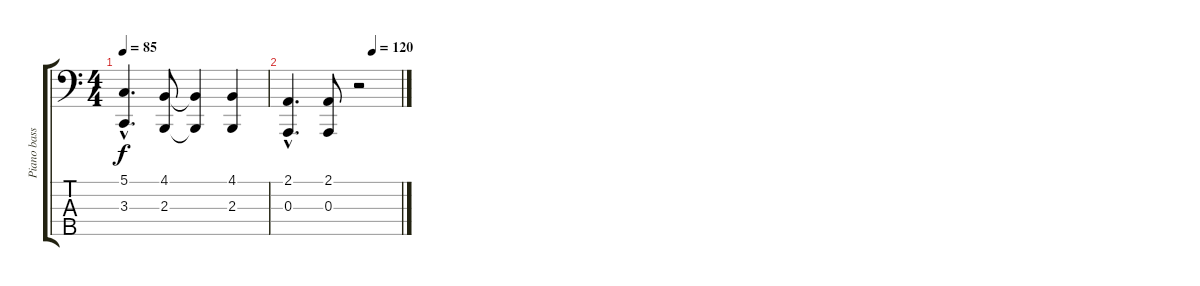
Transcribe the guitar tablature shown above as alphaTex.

\track ("Piano bass" "Piano bass") {instrument brightacousticpiano}
\staff {score tabs}
\tuning (G2 D2 A1 E1 B0) {hide}
\ts (4 4)
\tempo 85
\clef f4
\ks c
(5.1{hac} 3.3{hac}).4{d dy f} (4.1 2.3).8 (4.1{t} 2.3{t}).4 (4.1 2.3).4 |
\tempo (120 0.75)
(2.1{hac} 0.3{hac}).4{d} (2.1 0.3).8 r.2
